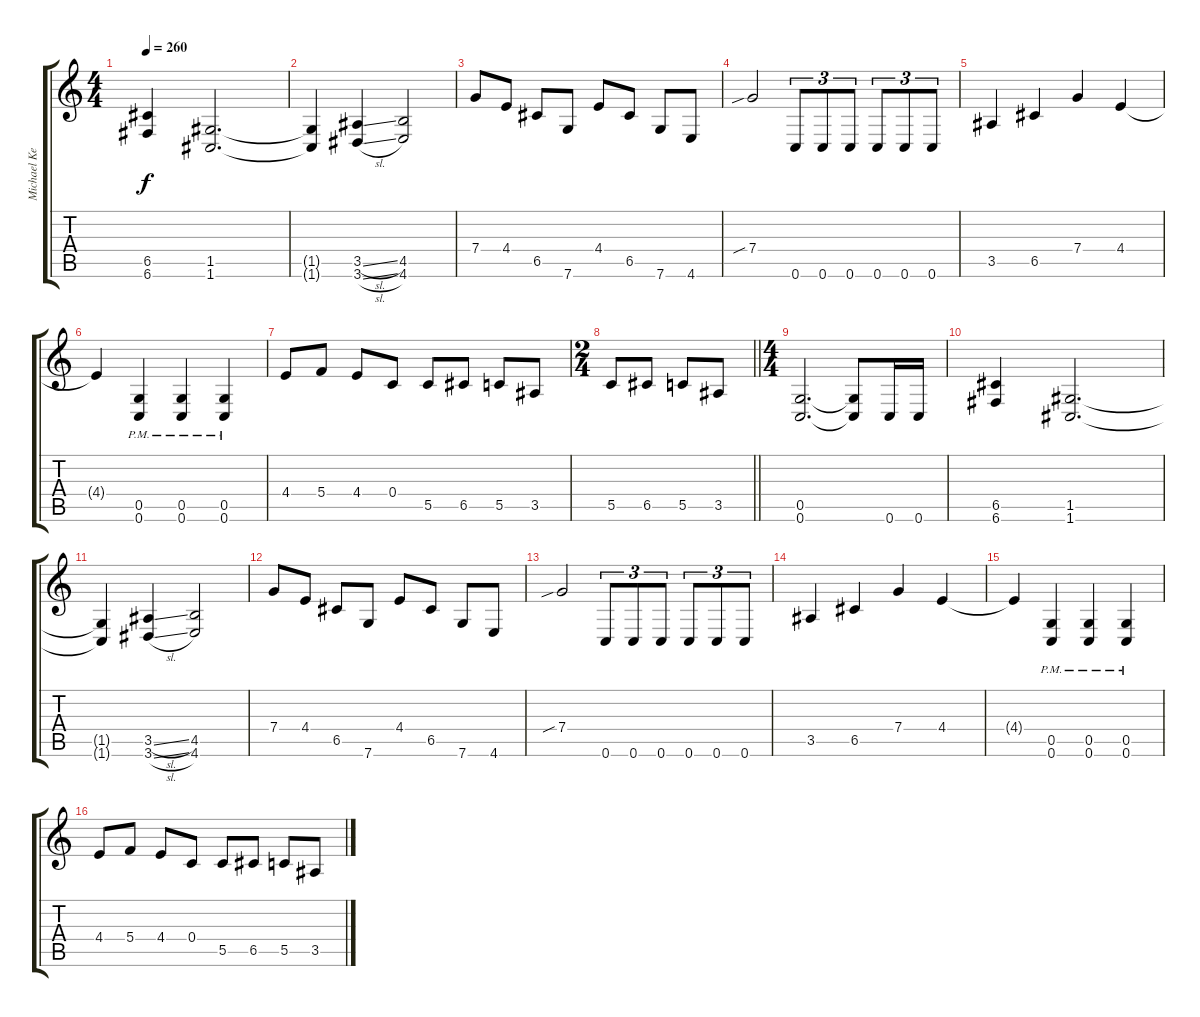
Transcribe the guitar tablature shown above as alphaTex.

\track ("Michael Keene - guitar" "Michael Ke") {instrument distortionguitar}
\staff {score tabs}
\tuning (D4 A3 F3 C3 G2 C2) {hide}
\ts (4 4)
\tempo 260
\clef g2
\ks c
(6.5 6.6).4{dy f} (1.5 1.6).2{d} |
(1.5{t} 1.6{t}).4 (3.5{sl} 3.6{sl}).4 (4.5 4.6).2 |
7.4.8 4.4.8 6.5.8 7.6.8 4.4.8 6.5.8 7.6.8 4.6.8 |
7.4{sib}.2 0.6.8{tu (3 2)} 0.6.8{tu (3 2)} 0.6.8{tu (3 2)} 0.6.8{tu (3 2)} 0.6.8{tu (3 2)} 0.6.8{tu (3 2)} |
3.5.4 6.5.4 7.4.4 4.4.4 |
4.4{t}.4 (0.5{pm} 0.6{pm}).4 (0.5{pm} 0.6{pm}).4 (0.5{pm} 0.6{pm}).4 |
4.4.8 5.4.8 4.4.8 0.4.8 5.5.8 6.5.8 5.5.8 3.5.8 |
\ts (2 4)
\barLineRight lightlight
5.5.8 6.5.8 5.5.8 3.5.8 |
\ts (4 4)
(0.5 0.6).2{d} (0.5{t} 0.6{t}).8 0.6.16 0.6.16 |
(6.5 6.6).4 (1.5 1.6).2{d} |
(1.5{t} 1.6{t}).4 (3.5{sl} 3.6{sl}).4 (4.5 4.6).2 |
7.4.8 4.4.8 6.5.8 7.6.8 4.4.8 6.5.8 7.6.8 4.6.8 |
7.4{sib}.2 0.6.8{tu (3 2)} 0.6.8{tu (3 2)} 0.6.8{tu (3 2)} 0.6.8{tu (3 2)} 0.6.8{tu (3 2)} 0.6.8{tu (3 2)} |
3.5.4 6.5.4 7.4.4 4.4.4 |
4.4{t}.4 (0.5{pm} 0.6{pm}).4 (0.5{pm} 0.6{pm}).4 (0.5{pm} 0.6{pm}).4 |
4.4.8 5.4.8 4.4.8 0.4.8 5.5.8 6.5.8 5.5.8 3.5.8
